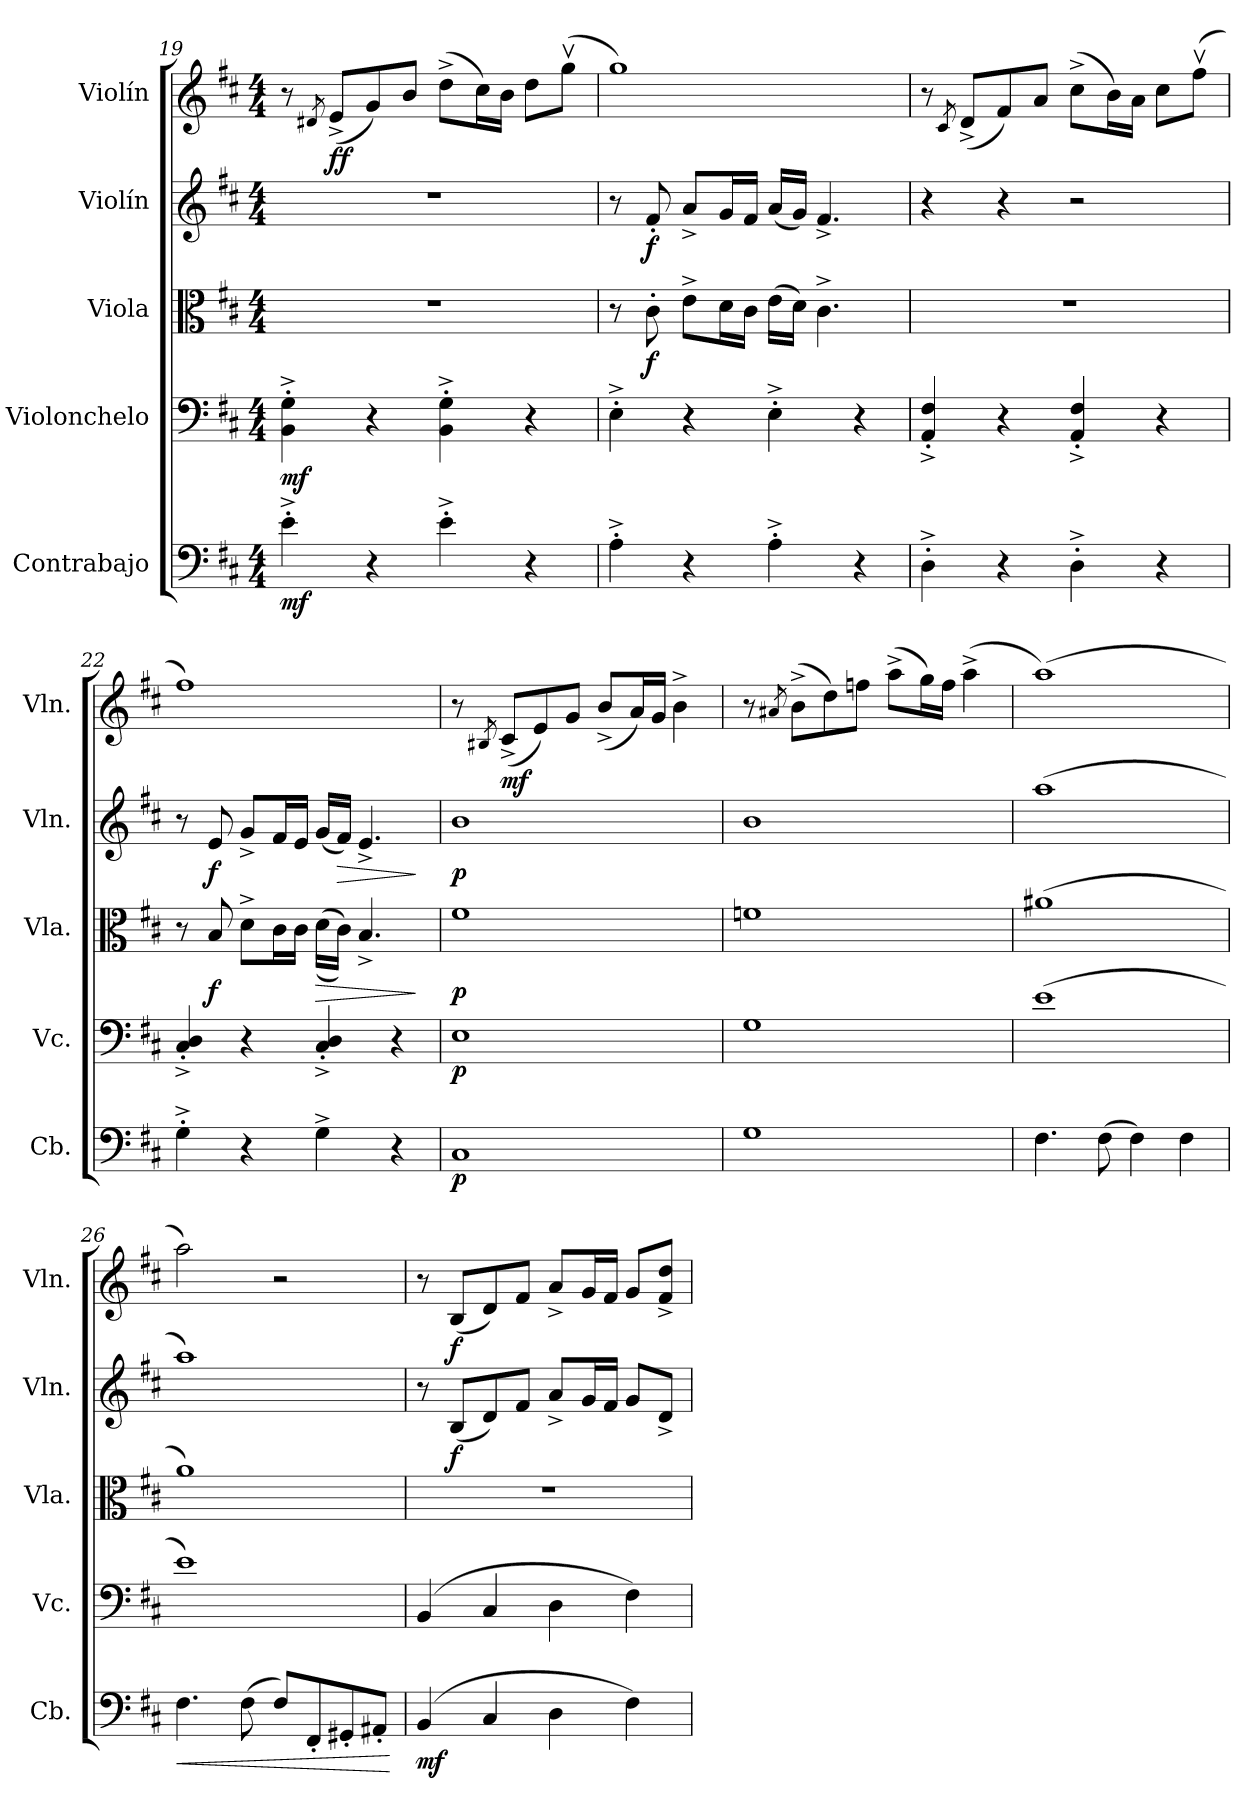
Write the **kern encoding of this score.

**kern	**dynam	**kern	**dynam	**kern	**dynam	**kern	**dynam	**kern	**dynam
*part5	*part5	*part4	*part4	*part3	*part3	*part2	*part2	*part1	*part1
*staff5	*staff5	*staff4	*staff4	*staff3	*staff3	*staff2	*staff2	*staff1	*staff1
*I"Contrabajo	*	*I"Violonchelo	*	*I"Viola	*	*I"Violín	*	*I"Violín	*
*I'Cb.	*	*I'Vc.	*	*I'Vla.	*	*I'Vln.	*	*I'Vln.	*
!!LO:LB:g=z
*clefF4	*	*clefF4	*	*clefC3	*	*clefG2	*	*clefG2	*
*ITrd7c12	*	*	*	*	*	*	*	*	*
*k[f#c#]	*	*k[f#c#]	*	*k[f#c#]	*	*k[f#c#]	*	*k[f#c#]	*
*M4/4	*	*M4/4	*	*M4/4	*	*M4/4	*	*M4/4	*
=19	=19	=19	=19	=19	=19	=19	=19	=19	=19
!	!LO:DY:b	!	!LO:DY:b	!	!	!	!	!	!
4E^'\	mf	4BB\^' 4G\^'	mf	1r	.	1r	.	8r	.
.	.	.	.	.	.	.	.	8qd#X/	.
!	!	!	!	!	!	!	!	!	!LO:DY:b
.	.	.	.	.	.	.	.	(8e^/L	ff
4r	.	4r	.	.	.	.	.	8g/)	.
.	.	.	.	.	.	.	.	8b/J	.
4E^'\	.	4BB\^' 4G\^'	.	.	.	.	.	(8dd^\L	.
.	.	.	.	.	.	.	.	16cc#\L)	.
.	.	.	.	.	.	.	.	16b\JJ	.
4r	.	4r	.	.	.	.	.	8dd\L	.
.	.	.	.	.	.	.	.	(8ggv\J	.
=20	=20	=20	=20	=20	=20	=20	=20	=20	=20
4AA^'\	.	4E^'\	.	8r	.	8r	.	1gg)	.
!	!	!	!	!	!LO:DY:b	!	!LO:DY:b	!	!
.	.	.	.	8c#'\	f	8f#'/	f	.	.
4r	.	4r	.	8e^\L	.	8a^/L	.	.	.
.	.	.	.	16d\L	.	16g/L	.	.	.
.	.	.	.	16c#\JJ	.	16f#/JJ	.	.	.
4AA^'\	.	4E^'\	.	(16e\LL	.	(16a/LL	.	.	.
.	.	.	.	16d\JJ)	.	16g/JJ)	.	.	.
.	.	.	.	4.c#^\	.	4.f#^/	.	.	.
4r	.	4r	.	.	.	.	.	.	.
=21	=21	=21	=21	=21	=21	=21	=21	=21	=21
4DD^'\	.	4AA/^' 4F#/^'	.	1r	.	4r	.	8r	.
.	.	.	.	.	.	.	.	8qc#/	.
.	.	.	.	.	.	.	.	(8d^/L	.
4r	.	4r	.	.	.	4r	.	8f#/)	.
.	.	.	.	.	.	.	.	8a/J	.
4DD^'\	.	4AA/^' 4F#/^'	.	.	.	2r	.	(8cc#^\L	.
.	.	.	.	.	.	.	.	16b\L)	.
.	.	.	.	.	.	.	.	16a\JJ	.
4r	.	4r	.	.	.	.	.	8cc#\L	.
.	.	.	.	.	.	.	.	(8ff#v\J	.
=22	=22	=22	=22	=22	=22	=22	=22	=22	=22
4GG^'\	.	4C#/^' 4D/^'	.	8r	.	8r	.	1ff#)	.
!	!	!	!	!	!LO:DY:b	!	!LO:DY:b	!	!
.	.	.	.	8B/	f	8e/	f	.	.
4r	.	4r	.	8d^\L	.	8g^/L	.	.	.
.	.	.	.	16c#\L	.	16f#/L	.	.	.
.	.	.	.	16c#\JJ	.	16e/JJ	.	.	.
!	!	!	!	!	!LO:HP:b	!	!	!	!
4GG^\	.	4C#/^' 4D/^'	.	((16d\LL	>	(16g/LL	.	.	.
!	!	!	!	!	!	!	!LO:HP:b	!	!
.	.	.	.	16c#\JJ))	.	16f#/JJ)	>	.	.
.	.	.	.	4.B^/	.	4.e^/	.	.	.
4r	.	4r	.	.	.	.	.	.	.
.	.	.	.	.	]	.	]	.	.
!!LO:PB:g=z
=23	=23	=23	=23	=23	=23	=23	=23	=23	=23
!	!LO:DY:b	!	!LO:DY:b	!	!LO:DY:b	!	!LO:DY:b	!	!
1CC#	p	1E	p	1f#	p	1b	p	8r	.
.	.	.	.	.	.	.	.	8qB#X/	.
!	!	!	!	!	!	!	!	!	!LO:DY:b
.	.	.	.	.	.	.	.	(8c#^/L	mf
.	.	.	.	.	.	.	.	8e/)	.
.	.	.	.	.	.	.	.	8g/J	.
.	.	.	.	.	.	.	.	(8b^/L	.
.	.	.	.	.	.	.	.	16a/L)	.
.	.	.	.	.	.	.	.	16g/JJ	.
.	.	.	.	.	.	.	.	4b^\	.
=24	=24	=24	=24	=24	=24	=24	=24	=24	=24
1GG	.	1G	.	1fn	.	1b	.	8r	.
.	.	.	.	.	.	.	.	8qa#X/	.
.	.	.	.	.	.	.	.	(8b^\L	.
.	.	.	.	.	.	.	.	8dd\)	.
.	.	.	.	.	.	.	.	8ffn\J	.
.	.	.	.	.	.	.	.	(8aa^\L	.
.	.	.	.	.	.	.	.	16gg\L)	.
.	.	.	.	.	.	.	.	16ff\JJ	.
.	.	.	.	.	.	.	.	(4aa^\	.
=25	=25	=25	=25	=25	=25	=25	=25	=25	=25
4.FF#\	.	(1e	.	(1a#X	.	(1aa	.	(1aa)	.
(8FF#\	.	.	.	.	.	.	.	.	.
4FF#\)	.	.	.	.	.	.	.	.	.
4FF#\	.	.	.	.	.	.	.	.	.
=26	=26	=26	=26	=26	=26	=26	=26	=26	=26
!	!LO:HP:b	!	!	!	!	!	!	!	!
4.FF#\	<	1e)	.	1a)	.	1aa)	.	2aa\)	.
(8FF#\	.	.	.	.	.	.	.	.	.
8FF#/L)	.	.	.	.	.	.	.	2r	.
8FFF#'/	.	.	.	.	.	.	.	.	.
8GGG#X'/	.	.	.	.	.	.	.	.	.
8AAA#X'/J	.	.	.	.	.	.	.	.	.
.	[	.	.	.	.	.	.	.	.
=27	=27	=27	=27	=27	=27	=27	=27	=27	=27
!	!LO:DY:b	!	!	!	!	!	!	!	!
(4BBB/	mf	(4BB/	.	1r	.	8r	.	8r	.
!	!	!	!	!	!	!	!LO:DY:b	!	!LO:DY:b
.	.	.	.	.	.	(8B/L	f	(8B/L	f
4CC#/	.	4C#/	.	.	.	8d/)	.	8d/)	.
.	.	.	.	.	.	8f#/J	.	8f#/J	.
4DD\	.	4D\	.	.	.	8a^/L	.	8a^/L	.
.	.	.	.	.	.	16g/L	.	16g/L	.
.	.	.	.	.	.	16f#/JJ	.	16f#/JJ	.
4FF#\)	.	4F#\)	.	.	.	8g/L	.	8g/L	.
.	.	.	.	.	.	8d^/J	.	8f#/^ 8dd/^J	.
=	=	=	=	=	=	=	=	=	=
*-	*-	*-	*-	*-	*-	*-	*-	*-	*-
